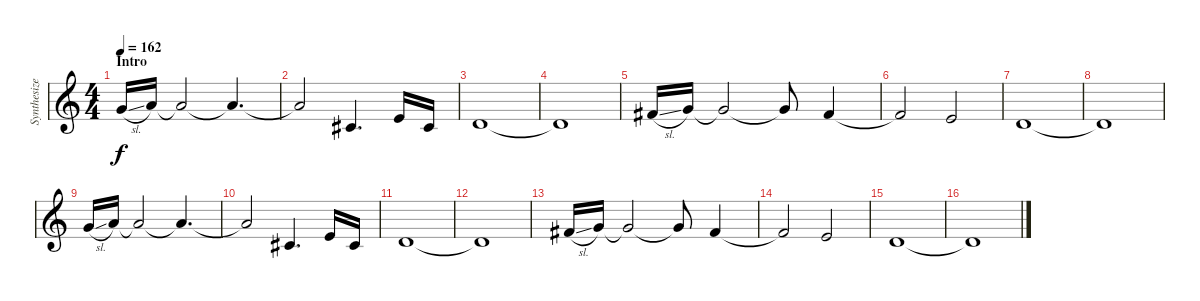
\track ("Synthesizer" "Synthesize") {instrument lead2sawtooth}
\staff {score}
\tuning (E4 B3 G3 D3 A2 E2 B1) {hide}
\ts (4 4)
\section ("" "Intro")
\tempo 162
\clef g2
\ks c
3.1{sl}.16{dy f instrument lead2sawtooth} 5.1.16 5.1{t}.2 5.1{t}.4{d} |
5.1{t}.2 2.2.4{d} 0.1.16 2.2.16 |
3.2.1 |
3.2{t}.1 |
2.1{sl}.16 3.1.16 3.1{t}.2 3.1{t}.8 2.1.4 |
2.1{t}.2 0.1.2 |
3.2.1 |
3.2{t}.1 |
3.1{sl}.16 5.1.16 5.1{t}.2 5.1{t}.4{d} |
5.1{t}.2 2.2.4{d} 0.1.16 2.2.16 |
3.2.1 |
3.2{t}.1 |
2.1{sl}.16 3.1.16 3.1{t}.2 3.1{t}.8 2.1.4 |
2.1{t}.2 0.1.2 |
3.2.1 |
3.2{t}.1
